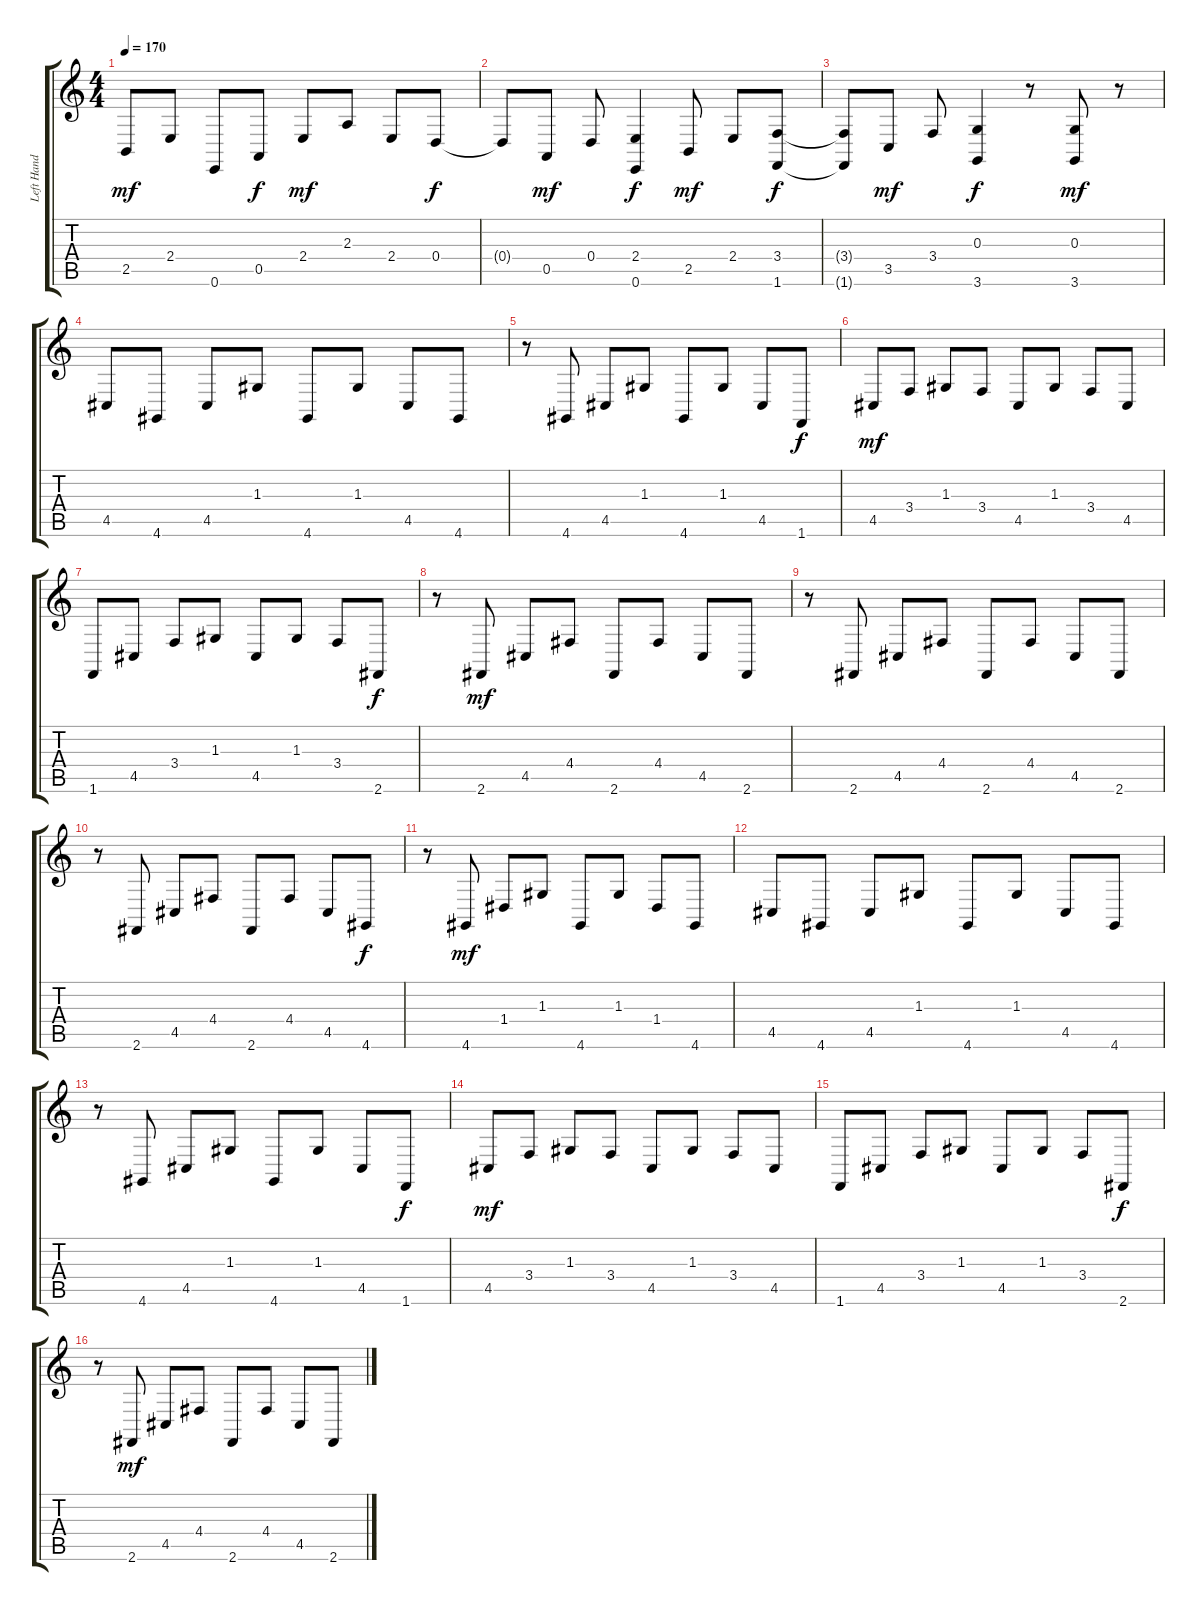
\track ("Left Hand" "Left Hand") {instrument acousticgrandpiano}
\staff {score tabs}
\tuning (E4 B3 G3 D3 A2 E2) {hide}
\ts (4 4)
\tempo 170
\clef g2
\ks c
2.5.8{dy mf} 2.4.8 0.6.8 0.5.8{dy f} 2.4.8{dy mf} 2.3.8 2.4.8 0.4.8{dy f} |
0.4{t}.8 0.5.8{dy mf} 0.4.8 (2.4 0.6).4{dy f} 2.5.8{dy mf} 2.4.8 (3.4 1.6).8{dy f} |
(3.4{t} 1.6{t}).8 3.5.8{dy mf} 3.4.8 (0.3 3.6).4{dy f} r.8 (0.3 3.6).8{dy mf} r.8 |
4.5.8 4.6.8 4.5.8 1.3.8 4.6.8 1.3.8 4.5.8 4.6.8 |
r.8 4.6.8 4.5.8 1.3.8 4.6.8 1.3.8 4.5.8 1.6.8{dy f} |
4.5.8{dy mf} 3.4.8 1.3.8 3.4.8 4.5.8 1.3.8 3.4.8 4.5.8 |
1.6.8 4.5.8 3.4.8 1.3.8 4.5.8 1.3.8 3.4.8 2.6.8{dy f} |
r.8 2.6.8{dy mf} 4.5.8 4.4.8 2.6.8 4.4.8 4.5.8 2.6.8 |
r.8 2.6.8 4.5.8 4.4.8 2.6.8 4.4.8 4.5.8 2.6.8 |
r.8 2.6.8 4.5.8 4.4.8 2.6.8 4.4.8 4.5.8 4.6.8{dy f} |
r.8 4.6.8{dy mf} 1.4.8 1.3.8 4.6.8 1.3.8 1.4.8 4.6.8 |
4.5.8 4.6.8 4.5.8 1.3.8 4.6.8 1.3.8 4.5.8 4.6.8 |
r.8 4.6.8 4.5.8 1.3.8 4.6.8 1.3.8 4.5.8 1.6.8{dy f} |
4.5.8{dy mf} 3.4.8 1.3.8 3.4.8 4.5.8 1.3.8 3.4.8 4.5.8 |
1.6.8 4.5.8 3.4.8 1.3.8 4.5.8 1.3.8 3.4.8 2.6.8{dy f} |
r.8 2.6.8{dy mf} 4.5.8 4.4.8 2.6.8 4.4.8 4.5.8 2.6.8
